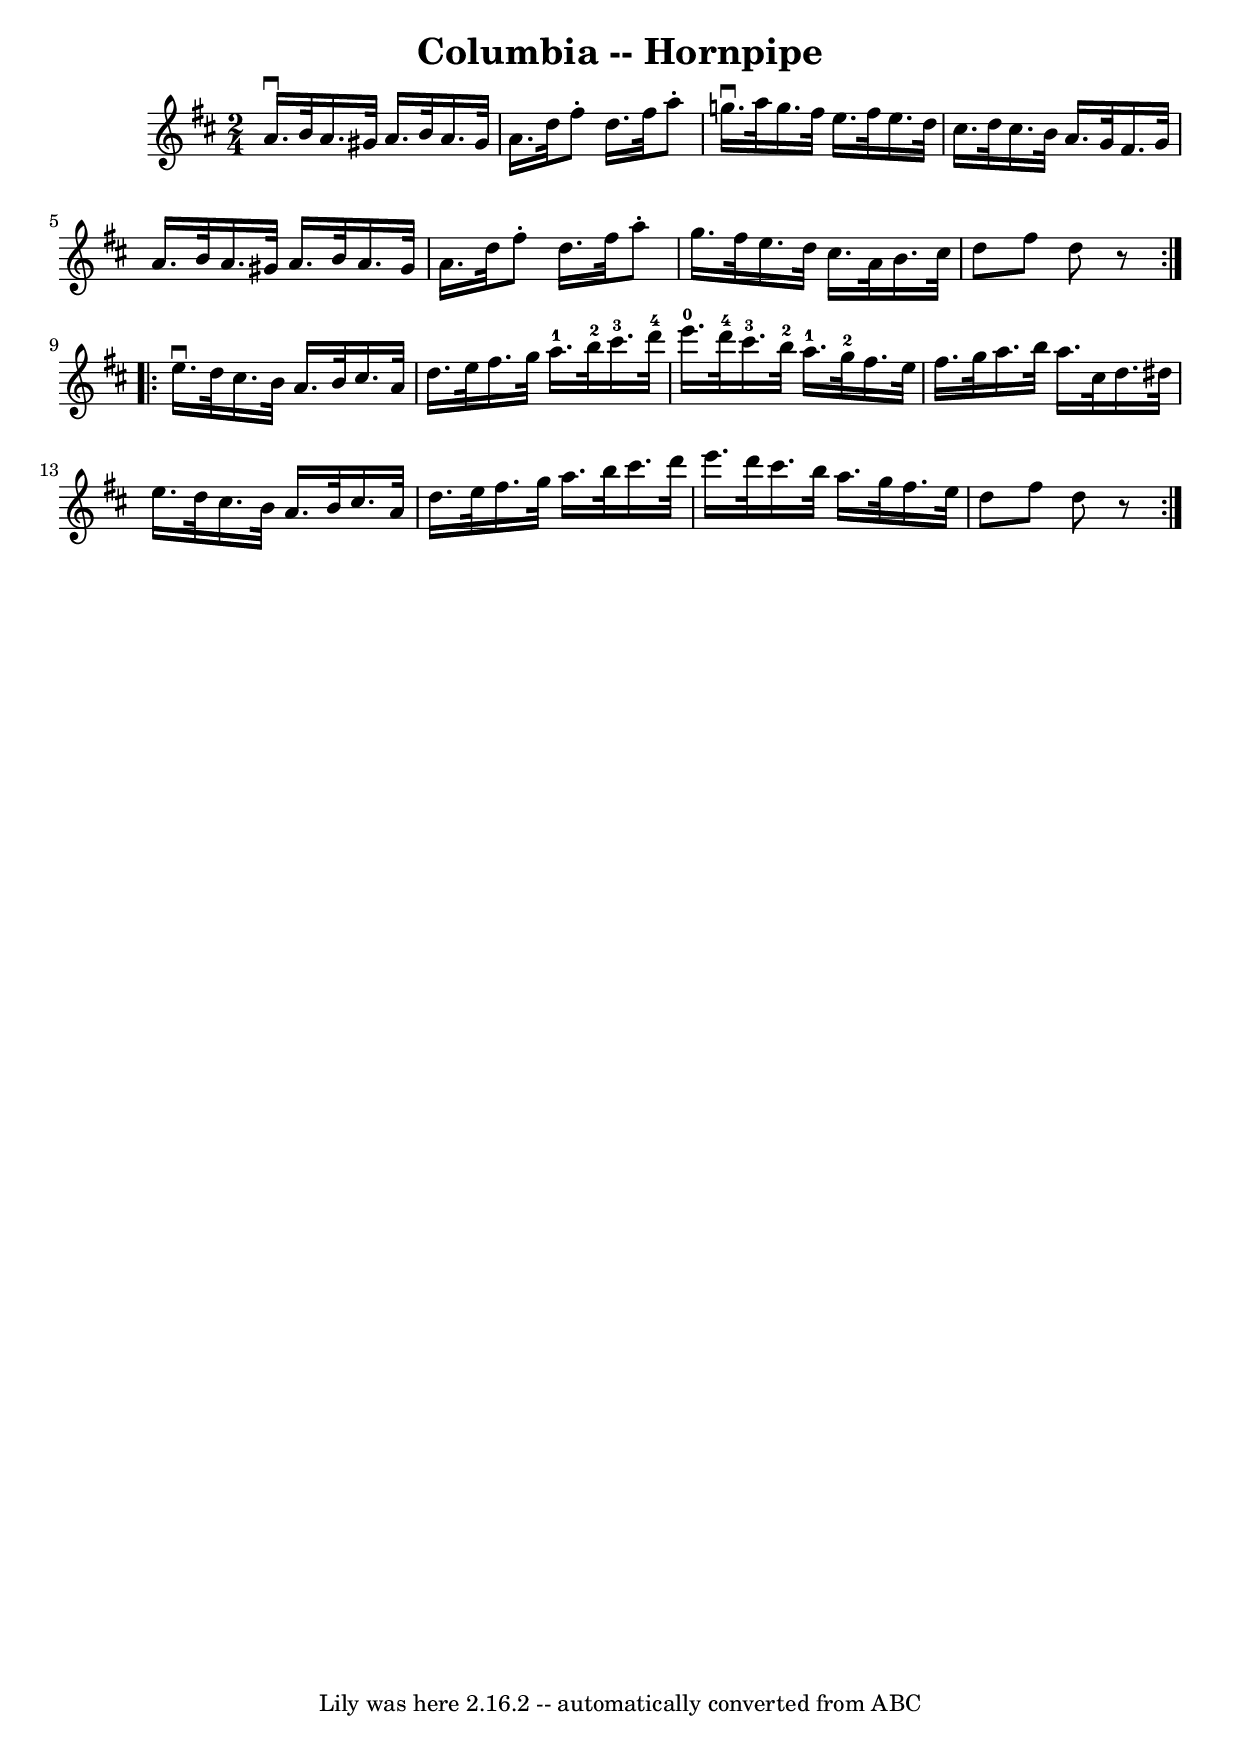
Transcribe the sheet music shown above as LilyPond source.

\version "2.16.2"
\include "Mammoth.ily"
\header {
  %% book = "Cole's 1000 Fiddle Tunes"
  crossRefNumber = "1"
  footnotes = ""
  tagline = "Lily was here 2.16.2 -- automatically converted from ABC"
  title = "Columbia -- Hornpipe"

}
voicedefault =  {



  \repeat volta 2 {

    \time 2/4 
    \key d \major
 a'16.^\downbow b'32 a'16. gis'32 a'16.    
    b'32 a'16. gis'32  |
    a'16. d''32 fis''8 -. d''16.    
    fis''32 a''8 -. |
    g''!16.^\downbow a''32 g''16. fis''32  
    e''16. fis''32 e''16. d''32  |
    cis''16. d''32    
    cis''16. b'32 a'16. g'32 fis'16. g'32  |
    a'16.    
    b'32 a'16. gis'32 a'16. b'32 a'16. gis'32  |
    a'16.   
    d''32 fis''8 -. d''16. fis''32 a''8 -. |
    g''16.    
    fis''32 e''16. d''32 cis''16. a'32 b'16. cis''32  |
    
    d''8 fis''8 d''8    r8 
  }     
  \repeat volta 2 {
    e''16.^\downbow d''32 
    cis''16. b'32 a'16. b'32 cis''16. a'32  |
    d''16.    
    e''32 fis''16. g''32 a''16.-1 b''32-2 cis'''16.-3   
    d'''32-4 |
    e'''16.-0 d'''32-4 cis'''16.-3 b''32 
    -2 a''16.-1 g''32-2 fis''16. e''32  |
    fis''16.    
    g''32 a''16. b''32 a''16. cis''32 d''16. dis''32  |
    
    e''16. d''32 cis''16. b'32 a'16. b'32 cis''16. a'32  
    |
    d''16. e''32 fis''16. g''32 a''16. b''32 cis'''16. 
    d'''32  |
    e'''16. d'''32 cis'''16. b''32 a''16.    
    g''32 fis''16. e''32  |
    d''8 fis''8 d''8    r8 
  }   

}

\score{
  <<

    \context Staff="default"
    {
      \voicedefault 
      
    }

  >>
  \layout {
    
  }
  \midi {
  }

}
